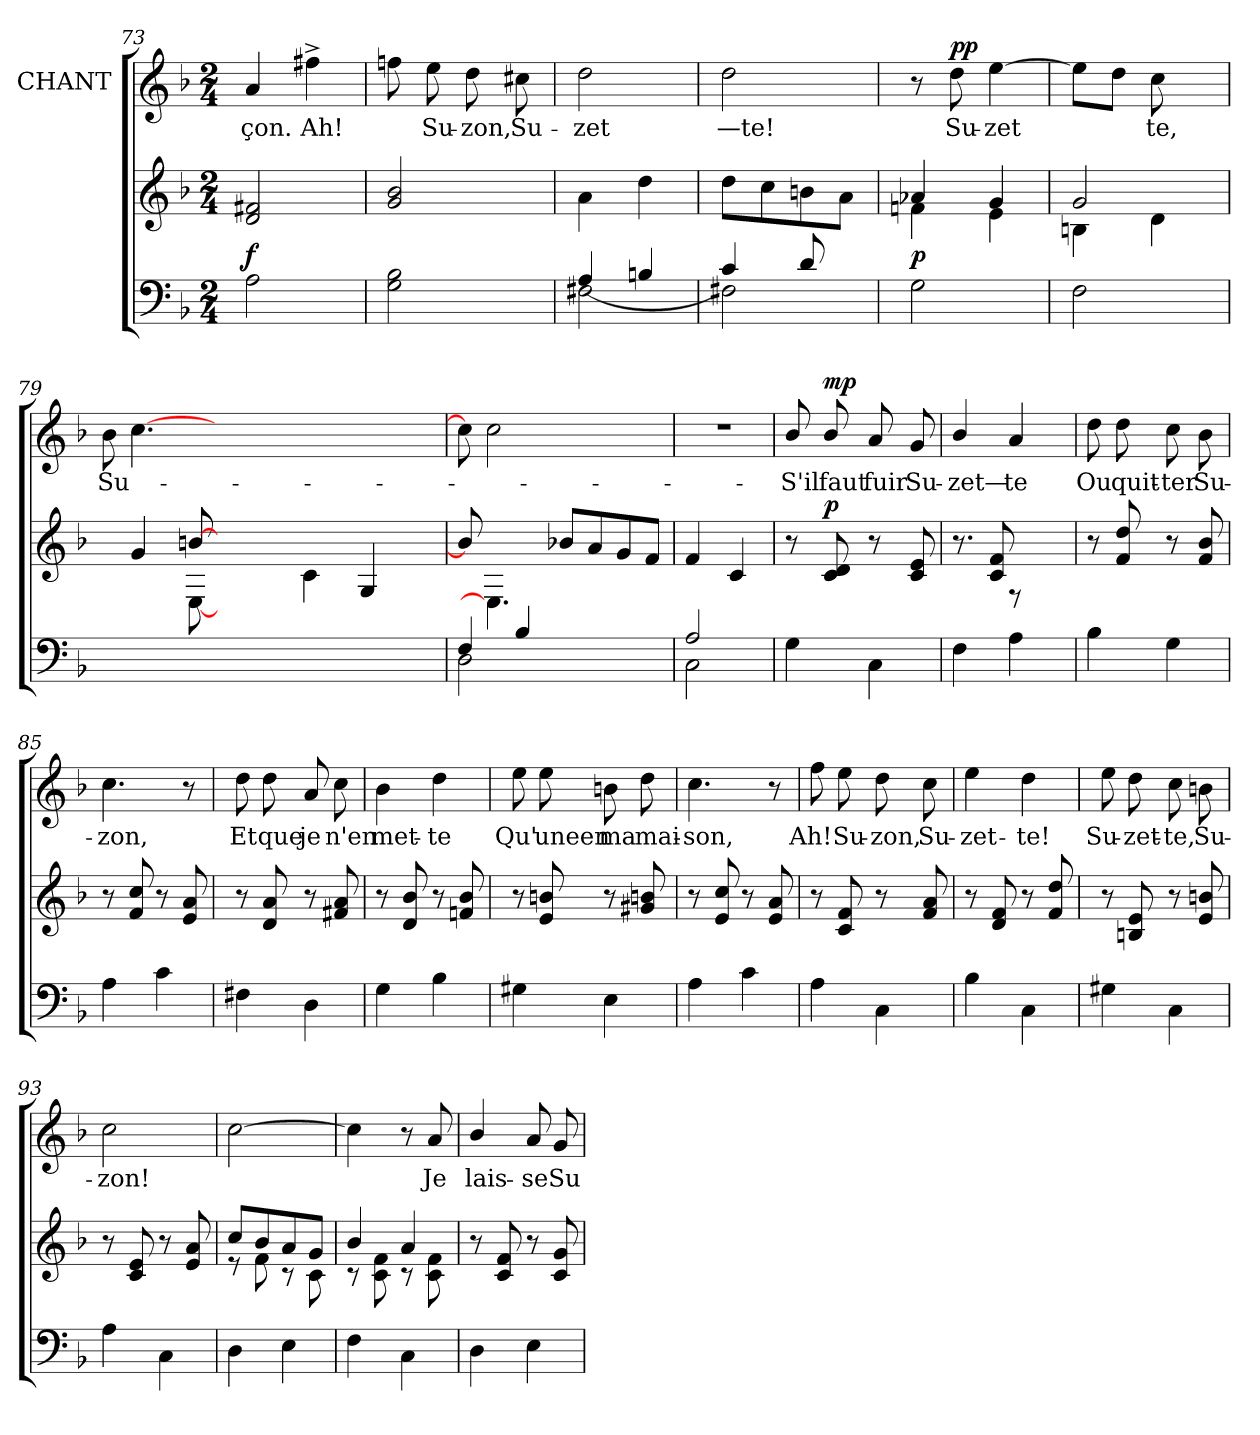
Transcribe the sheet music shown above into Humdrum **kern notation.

**kern	**dynam	**kern	**dynam	**kern	**text	**dynam
*part3	*part3	*part2	*part2	*part1	*part1	*part1
*staff3	*staff3	*staff2	*staff2	*staff1	*staff1	*staff1
*	*	*	*	*I"CHANT	*	*
*clefF4	*	*clefG2	*	*clefG2	*	*
*k[b-]	*	*k[b-]	*	*k[b-]	*	*
*M2/4	*	*M2/4	*	*M2/4	*	*
=73	=73	=73	=73	=73	=73	=73
!	!LO:DY:a	!	!	!	!	!
2Ai\	f	2f#Xj/ 2dj/	.	4aj/	çon.	.
.	.	.	.	4ff#X^>j\	Ah!	.
=74	=74	=74	=74	=74	=74	=74
2Gi\ 2B-i\	.	2b-j/ 2gj/	.	8ffnj\	.	.
.	.	.	.	8eej\	Su-	.
.	.	.	.	8ddj\	zon,	.
.	.	.	.	8cc#Xj\	Su-	.
=75	=75	=75	=75	=75	=75	=75
*^	*	*	*	*	*	*
4Ai/	[2F#XZ\	.	4aj\	.	2ddj\	zet	.
4Bni/	.	.	4ddj\	.	.	.	.
!!LO:LB:g=z
=76	=76	=76	=76	=76	=76	=76	=76
4ci/	2F#XZ\]	.	8ddj\L	.	2ddj\	—te!	.
.	.	.	8ccj\	.	.	.	.
8di/	.	.	8bnj\	.	.	.	.
8ryy	.	.	8aj\J	.	.	.	.
*v	*v	*	*	*	*	*	*
=77	=77	=77	=77	=77	=77	=77
*	*	*^	*	*	*	*
!	!LO:DY:a	!	!	!	!	!	!
2Gi\	p	4a-Xj/	4fnZ\	.	8r	.	.
!	!	!	!	!	!	!	!LO:DY:a
.	.	.	.	.	8ddj\	Su-	pp
.	.	4gj/	4eZ\	.	[4eej\	zet	.
=78	=78	=78	=78	=78	=78	=78	=78
2Fi\	.	2gj/	4BnZ\	.	8eej\L]	--	.
.	.	.	.	.	8ddj\J	.	.
.	.	.	4dZ\	.	8ccj\	te,	.
.	.	.	.	.	8ryy	.	.
=79	=79	=79	=79	=79	=79	=79	=79
*	*	*	*^	*	*	*	*
2ryy	.	8ryy	4ryy	2ryy	.	8b-j\	Su-	.
.	.	4gj/	.	.	.	[4.ccV\	.	.
.	.	.	8ryy	.	.	.	.	.
.	.	[8bV/	[8EZ\	.	.	.	.	.
2ryy	.	8ryy	4.ryy	4ryy	.	8ryy	.	.
.	.	8ryy	.	.	.	4.ryy	.	.
.	.	2.ryy	.	8ryy	.	.	.	.
.	.	.	4.ryy	4cZ\	.	.	.	.
2ryy	.	.	.	.	.	2ryy	.	.
.	.	.	.	4GN/	.	.	.	.
.	.	.	4ryy	.	.	.	.	.
.	.	.	.	8ryy	.	.	.	.
*	*	*v	*v	*v	*	*	*	*
=80	=80	=80	=80	=80	=80	=80
*^	*	*	*	*	*	*
4Fi/	2DZ\	.	8bV/]	.	8ccV\]	.	.
.	.	.	4.EZ\]	.	2ccj\	.	.
4B-i/	.	.	.	.	.	.	.
2ryy	2ryy	.	8b-j/L	.	.	.	.
.	.	.	8aj/	.	4.ryy	.	.
.	.	.	8gj/	.	.	.	.
.	.	.	8fj/J	.	.	.	.
=81	=81	=81	=81	=81	=81	=81	=81
2Ai/	2CZ\	.	4fj/	.	2r	.	.
.	.	.	4cj/	.	.	.	.
*v	*v	*	*	*	*	*	*
=82	=82	=82	=82	=82	=82	=82
4Gi\	.	8r	.	8b-j/	S'il	.
!	!	!	!LO:DY:a	!	!	!LO:DY:a
.	.	8dj/ 8cj/	p	8b-j/	faut	mp
4Ci\	.	8r	.	8aj/	fuir	.
.	.	8ej/ 8cj/	.	8gj/	Su-	.
!!LO:LB:g=z
=83	=83	=83	=83	=83	=83	=83
*	*	*^	*	*	*	*
4Fi\	.	8.r	8.ryy	.	4b-j/	zet—	.
.	.	8fj/ 8cj/	16ryy	.	.	.	.
4Ai\	.	.	8r	.	4aj/	te	.
.	.	8.ryy	.	.	.	.	.
.	.	.	8ryy	.	.	.	.
*	*	*v	*v	*	*	*	*
=84	=84	=84	=84	=84	=84	=84
4B-i\	.	8r	.	8ddj\	Ou	.
.	.	8ddj/ 8fj/	.	8ddj\	quit-	.
4Gi\	.	8r	.	8ccj\	ter	.
.	.	8b-j/ 8fj/	.	8b-j\	Su-	.
=85	=85	=85	=85	=85	=85	=85
4Ai\	.	8r	.	4.ccj\	zon,	.
.	.	8ccj/ 8fj/	.	.	.	.
4ci\	.	8r	.	.	.	.
.	.	8aj/ 8ej/	.	8r	.	.
=86	=86	=86	=86	=86	=86	=86
4F#Xi\	.	8r	.	8ddj\	Et	.
.	.	8aj/ 8dj/	.	8ddj\	que	.
4Di\	.	8r	.	8aj/	je	.
.	.	8f#Xj/ 8aj/	.	8ccj\	n'en	.
=87	=87	=87	=87	=87	=87	=87
4Gi\	.	8r	.	4b-j\	met-	.
.	.	8b-j/ 8dj/	.	.	.	.
4B-i\	.	8r	.	4ddj\	te	.
.	.	8fnj/ 8b-j/	.	.	.	.
=88	=88	=88	=88	=88	=88	=88
4G#Xi\	.	8r	.	8eej\	Qu'	.
.	.	8bnj/ 8ej/	.	8eej\	uneen	.
4Ei\	.	8r	.	8bnj\	ma	.
.	.	8bnj/ 8g#Xj/	.	8ddj\	mai-	.
!!LO:PB:g=z
=89	=89	=89	=89	=89	=89	=89
4Ai\	.	8r	.	4.ccj\	son,	.
.	.	8ccj/ 8ej/	.	.	.	.
4ci\	.	8r	.	.	.	.
.	.	8aj/ 8ej/	.	8r	.	.
=90	=90	=90	=90	=90	=90	=90
4Ai\	.	8r	.	8ffj\	Ah!	.
.	.	8fj/ 8cj/	.	8eej\	Su-	.
4Ci\	.	8r	.	8ddj\	zon,	.
.	.	8aj/ 8fj/	.	8ccj\	Su-	.
=91	=91	=91	=91	=91	=91	=91
4B-i\	.	8r	.	4eej\	zet-	.
.	.	8fj/ 8dj/	.	.	.	.
4Ci\	.	8r	.	4ddj\	te!	.
.	.	8ddj/ 8fj/	.	.	.	.
=92	=92	=92	=92	=92	=92	=92
4G#Xi\	.	8r	.	8eej\	Su-	.
.	.	8ej/ 8Bnj/	.	8ddj\	zet-	.
4Ci\	.	8r	.	8ccj\	te,	.
.	.	8bnj/ 8ej/	.	8bnj\	Su-	.
=93	=93	=93	=93	=93	=93	=93
4Ai\	.	8r	.	2ccj\	zon!	.
.	.	8ej/ 8cj/	.	.	.	.
4Ci\	.	8r	.	.	.	.
.	.	8aj/ 8ej/	.	.	.	.
=94	=94	=94	=94	=94	=94	=94
*	*	*^	*	*	*	*
4Di\	.	8ccj/L	8r	.	[2ccj\	.	.
.	.	8b-j/	8fZ\	.	.	.	.
4Ei\	.	8aj/	8r	.	.	.	.
.	.	8gj/J	8cZ\	.	.	.	.
=95	=95	=95	=95	=95	=95	=95	=95
4Fi\	.	4b-j/	8r	.	4ccj\]	.	.
.	.	.	8cZ\ 8fZ\	.	.	.	.
4Ci\	.	4aj/	8r	.	8r	.	.
.	.	.	8cZ\ 8fZ\	.	8aj/	Je	.
*	*	*v	*v	*	*	*	*
!!LO:LB:g=z
=96	=96	=96	=96	=96	=96	=96
4Di\	.	8r	.	4b-j/	lais-	.
.	.	8fj/ 8cj/	.	.	.	.
4Ei\	.	8r	.	8aj/	se	.
.	.	8gj/ 8cj/	.	8gj/	Su-	.
=	=	=	=	=	=	=
*-	*-	*-	*-	*-	*-	*-
